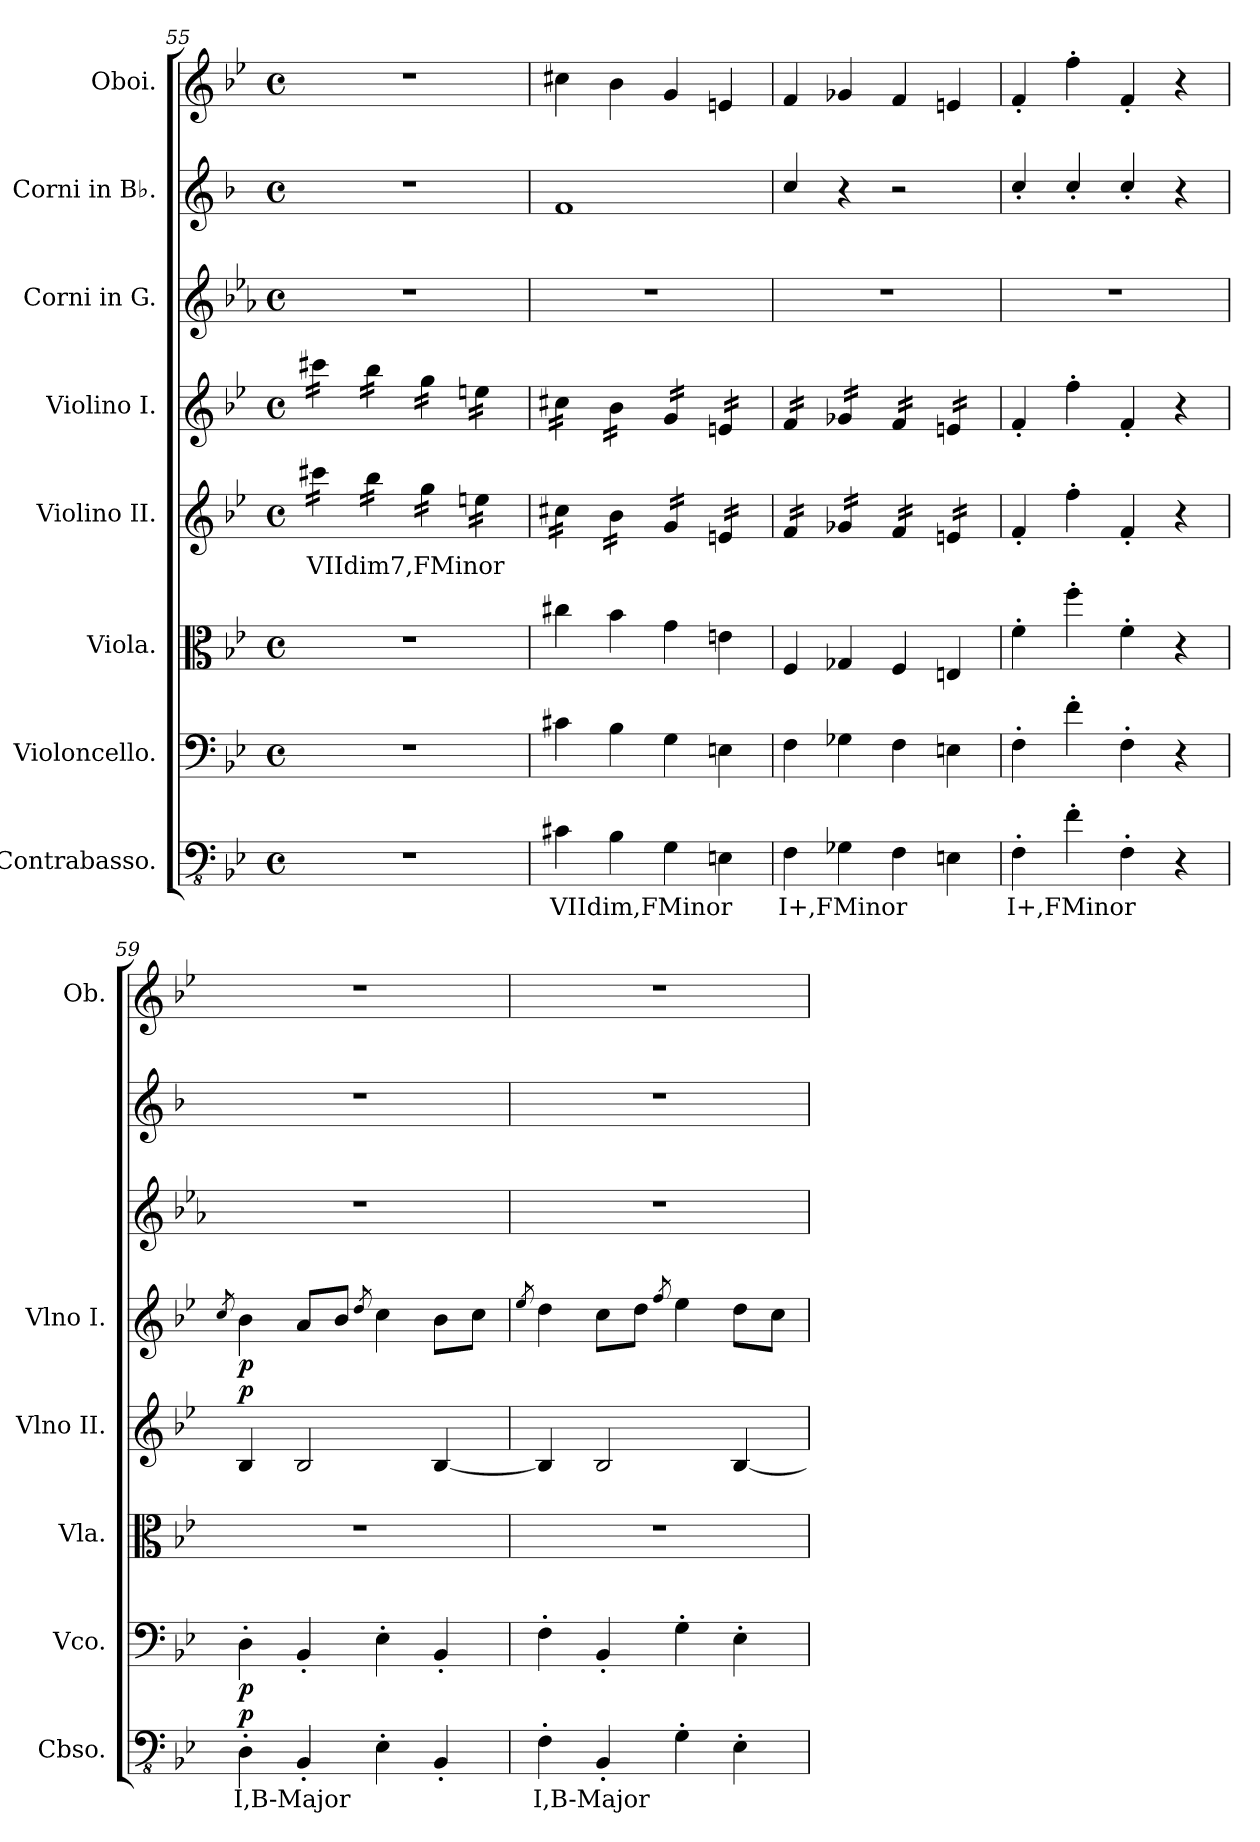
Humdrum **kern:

**kern	**text	**dynam	**kern	**dynam	**kern	**kern	**text	**dynam	**kern	**dynam	**kern	**kern	**kern
*part8	*part8	*part8	*part7	*part7	*part6	*part5	*part5	*part5	*part4	*part4	*part3	*part2	*part1
*staff8	*staff8	*staff8	*staff7	*staff7	*staff6	*staff5	*staff5	*staff5	*staff4	*staff4	*staff3	*staff2	*staff1
*I"Contrabasso.	*	*	*I"Violoncello.	*	*I"Viola.	*I"Violino II.	*	*	*I"Violino I.	*	*I"Corni in G.	*I"Corni in B♭.	*I"Oboi.
*I'Cbso.	*	*	*I'Vco.	*	*I'Vla.	*I'Vlno II.	*	*	*I'Vlno I.	*	*	*	*I'Ob.
!!LO:PB:g=z
*clefFv4	*	*	*clefF4	*	*clefC3	*clefG2	*	*	*clefG2	*	*clefG2	*clefG2	*clefG2
*	*	*	*	*	*	*	*	*	*	*	*ITrd3c5	*ITrd4c7	*
*k[b-e-]	*	*	*k[b-e-]	*	*k[b-e-]	*k[b-e-]	*	*	*k[b-e-]	*	*k[b-e-]	*k[b-e-]	*k[b-e-]
*M4/4	*	*	*M4/4	*	*M4/4	*M4/4	*	*	*M4/4	*	*M4/4	*M4/4	*M4/4
*met(c)	*	*	*met(c)	*	*met(c)	*met(c)	*	*	*met(c)	*	*met(c)	*met(c)	*met(c)
=55	=55	=55	=55	=55	=55	=55	=55	=55	=55	=55	=55	=55	=55
*	*	*	*	*	*	*tremolo	*	*	*	*	*	*	*
*	*	*	*	*	*	*	*	*	*tremolo	*	*	*	*
1r	.	.	1r	.	1r	16ccc#X\LL	VIIdim7,FMinor	.	16ccc#X\LL	.	1r	1r	1r
.	.	.	.	.	.	16ccc#X\	.	.	16ccc#X\	.	.	.	.
.	.	.	.	.	.	16ccc#X\	.	.	16ccc#X\	.	.	.	.
.	.	.	.	.	.	16ccc#X\JJ	.	.	16ccc#X\JJ	.	.	.	.
.	.	.	.	.	.	16bb-\LL	.	.	16bb-\LL	.	.	.	.
.	.	.	.	.	.	16bb-\	.	.	16bb-\	.	.	.	.
.	.	.	.	.	.	16bb-\	.	.	16bb-\	.	.	.	.
.	.	.	.	.	.	16bb-\JJ	.	.	16bb-\JJ	.	.	.	.
.	.	.	.	.	.	16gg\LL	.	.	16gg\LL	.	.	.	.
.	.	.	.	.	.	16gg\	.	.	16gg\	.	.	.	.
.	.	.	.	.	.	16gg\	.	.	16gg\	.	.	.	.
.	.	.	.	.	.	16gg\JJ	.	.	16gg\JJ	.	.	.	.
.	.	.	.	.	.	16een\LL	.	.	16een\LL	.	.	.	.
.	.	.	.	.	.	16een\	.	.	16een\	.	.	.	.
.	.	.	.	.	.	16een\	.	.	16een\	.	.	.	.
.	.	.	.	.	.	16een\JJ	.	.	16een\JJ	.	.	.	.
=56	=56	=56	=56	=56	=56	=56	=56	=56	=56	=56	=56	=56	=56
4C#X\	VIIdim,FMinor	.	4c#X\	.	4cc#X\	16cc#X\LL	.	.	16cc#X\LL	.	1r	1B-	4cc#X\
.	.	.	.	.	.	16cc#X\	.	.	16cc#X\	.	.	.	.
.	.	.	.	.	.	16cc#X\	.	.	16cc#X\	.	.	.	.
.	.	.	.	.	.	16cc#X\JJ	.	.	16cc#X\JJ	.	.	.	.
4BB-\	.	.	4B-\	.	4b-\	16b-\LL	.	.	16b-\LL	.	.	.	4b-\
.	.	.	.	.	.	16b-\	.	.	16b-\	.	.	.	.
.	.	.	.	.	.	16b-\	.	.	16b-\	.	.	.	.
.	.	.	.	.	.	16b-\JJ	.	.	16b-\JJ	.	.	.	.
4GG\	.	.	4G\	.	4g\	16g/LL	.	.	16g/LL	.	.	.	4g/
.	.	.	.	.	.	16g/	.	.	16g/	.	.	.	.
.	.	.	.	.	.	16g/	.	.	16g/	.	.	.	.
.	.	.	.	.	.	16g/JJ	.	.	16g/JJ	.	.	.	.
4EEn\	.	.	4En\	.	4en\	16en/LL	.	.	16en/LL	.	.	.	4en/
.	.	.	.	.	.	16en/	.	.	16en/	.	.	.	.
.	.	.	.	.	.	16en/	.	.	16en/	.	.	.	.
.	.	.	.	.	.	16en/JJ	.	.	16en/JJ	.	.	.	.
!!LO:PB:g=z
=57	=57	=57	=57	=57	=57	=57	=57	=57	=57	=57	=57	=57	=57
4FF\	I+,FMinor	.	4F\	.	4F/	16f/LL	.	.	16f/LL	.	1r	4f/	4f/
.	.	.	.	.	.	16f/	.	.	16f/	.	.	.	.
.	.	.	.	.	.	16f/	.	.	16f/	.	.	.	.
.	.	.	.	.	.	16f/JJ	.	.	16f/JJ	.	.	.	.
4GG-X\	.	.	4G-X\	.	4G-X/	16g-X/LL	.	.	16g-X/LL	.	.	4r	4g-X/
.	.	.	.	.	.	16g-X/	.	.	16g-X/	.	.	.	.
.	.	.	.	.	.	16g-X/	.	.	16g-X/	.	.	.	.
.	.	.	.	.	.	16g-X/JJ	.	.	16g-X/JJ	.	.	.	.
4FF\	.	.	4F\	.	4F/	16f/LL	.	.	16f/LL	.	.	2r	4f/
.	.	.	.	.	.	16f/	.	.	16f/	.	.	.	.
.	.	.	.	.	.	16f/	.	.	16f/	.	.	.	.
.	.	.	.	.	.	16f/JJ	.	.	16f/JJ	.	.	.	.
4EEn\	.	.	4En\	.	4En/	16en/LL	.	.	16en/LL	.	.	.	4en/
.	.	.	.	.	.	16en/	.	.	16en/	.	.	.	.
.	.	.	.	.	.	16en/	.	.	16en/	.	.	.	.
.	.	.	.	.	.	16en/JJ	.	.	16en/JJ	.	.	.	.
*	*	*	*	*	*	*	*	*	*Xtremolo	*	*	*	*
*	*	*	*	*	*	*Xtremolo	*	*	*	*	*	*	*
=58	=58	=58	=58	=58	=58	=58	=58	=58	=58	=58	=58	=58	=58
4FF'\	I+,FMinor	.	4F'\	.	4f'\	4f'/	.	.	4f'/	.	1r	4f'/	4f'/
4F'\	.	.	4f'\	.	4ff'\	4ff'\	.	.	4ff'\	.	.	4f'/	4ff'\
4FF'\	.	.	4F'\	.	4f'\	4f'/	.	.	4f'/	.	.	4f'/	4f'/
4r	.	.	4r	.	4r	4r	.	.	4r	.	.	4r	4r
=59	=59	=59	=59	=59	=59	=59	=59	=59	=59	=59	=59	=59	=59
.	.	.	.	.	.	.	.	.	8qcc/	.	.	.	.
!	!	!LO:DY:b	!	!LO:DY:b	!	!	!	!LO:DY:b	!	!LO:DY:b	!	!	!
4DD'\	I,B-Major	p	4D'\	p	1r	4B-/	.	p	4b-\	p	1r	1r	1r
4BBB-'/	.	.	4BB-'/	.	.	2B-/	.	.	8a/L	.	.	.	.
.	.	.	.	.	.	.	.	.	8b-/J	.	.	.	.
.	.	.	.	.	.	.	.	.	8qdd/	.	.	.	.
4EE-'\	.	.	4E-'\	.	.	.	.	.	4cc\	.	.	.	.
4BBB-'/	.	.	4BB-'/	.	.	[4B-/	.	.	8b-\L	.	.	.	.
.	.	.	.	.	.	.	.	.	8cc\J	.	.	.	.
=60	=60	=60	=60	=60	=60	=60	=60	=60	=60	=60	=60	=60	=60
.	.	.	.	.	.	.	.	.	8qee-/	.	.	.	.
4FF'\	I,B-Major	.	4F'\	.	1r	4B-/]	.	.	4dd\	.	1r	1r	1r
4BBB-'/	.	.	4BB-'/	.	.	2B-/	.	.	8cc\L	.	.	.	.
.	.	.	.	.	.	.	.	.	8dd\J	.	.	.	.
.	.	.	.	.	.	.	.	.	8qff/	.	.	.	.
4GG'\	.	.	4G'\	.	.	.	.	.	4ee-\	.	.	.	.
4EE-'\	.	.	4E-'\	.	.	[4B-/	.	.	8dd\L	.	.	.	.
.	.	.	.	.	.	.	.	.	8cc\J	.	.	.	.
=	=	=	=	=	=	=	=	=	=	=	=	=	=
*-	*-	*-	*-	*-	*-	*-	*-	*-	*-	*-	*-	*-	*-
